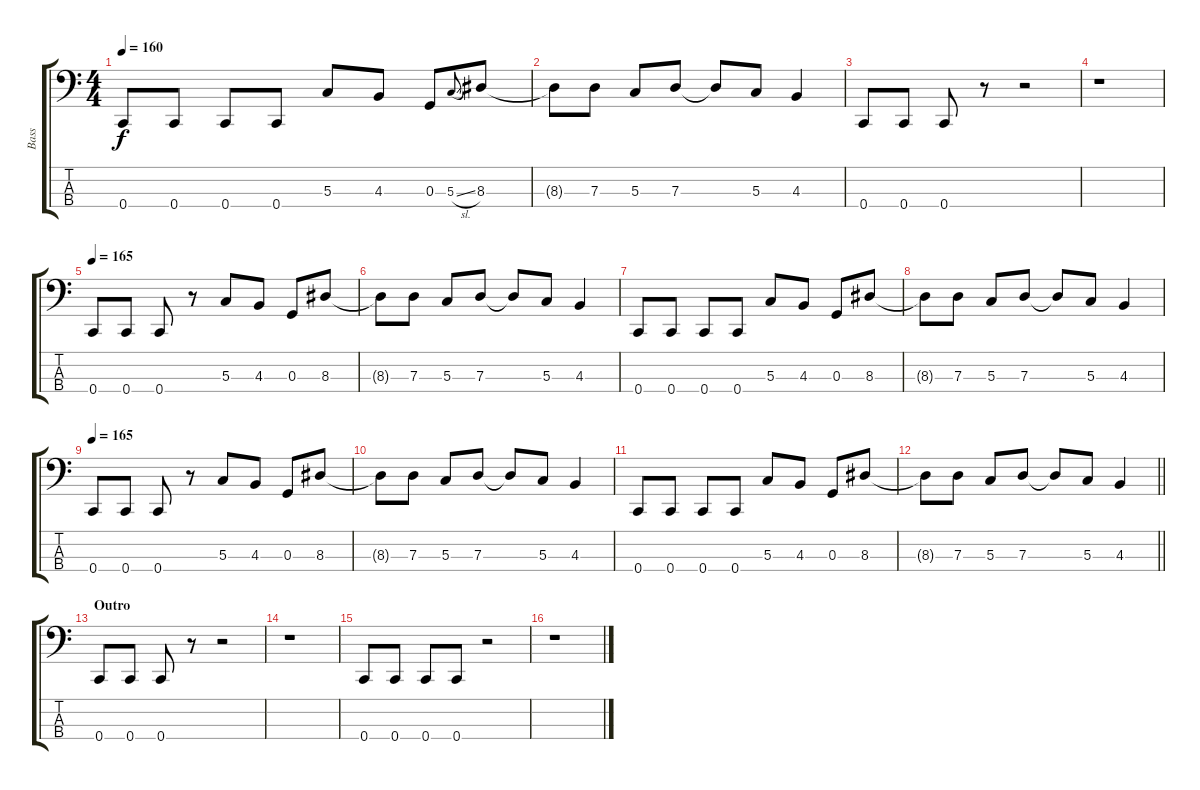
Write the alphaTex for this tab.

\track ("Bass" "Bass") {instrument electricbassfinger}
\staff {score tabs}
\tuning (F2 C2 G1 C1) {hide}
\ts (4 4)
\tempo 160
\clef f4
\ks c
0.4.8{dy f} 0.4.8 0.4.8 0.4.8 5.3.8 4.3.8 0.3.8 5.3{sl}.8{gr onbeat} 8.3.8 |
8.3{t}.8 7.3.8 5.3.8 7.3.8 7.3{t}.8 5.3.8 4.3.4 |
0.4.8 0.4.8 0.4.8 r.8 r.2 |
r.1 |
\tempo 165
0.4.8 0.4.8 0.4.8 r.8 5.3.8 4.3.8 0.3.8 8.3.8 |
8.3{t}.8 7.3.8 5.3.8 7.3.8 7.3{t}.8 5.3.8 4.3.4 |
0.4.8 0.4.8 0.4.8 0.4.8 5.3.8 4.3.8 0.3.8 8.3.8 |
8.3{t}.8 7.3.8 5.3.8 7.3.8 7.3{t}.8 5.3.8 4.3.4 |
\tempo 165
0.4.8 0.4.8 0.4.8 r.8 5.3.8 4.3.8 0.3.8 8.3.8 |
8.3{t}.8 7.3.8 5.3.8 7.3.8 7.3{t}.8 5.3.8 4.3.4 |
0.4.8 0.4.8 0.4.8 0.4.8 5.3.8 4.3.8 0.3.8 8.3.8 |
\barLineRight lightlight
8.3{t}.8 7.3.8 5.3.8 7.3.8 7.3{t}.8 5.3.8 4.3.4 |
\section ("" "Outro")
0.4.8 0.4.8 0.4.8 r.8 r.2 |
r.1 |
0.4.8 0.4.8 0.4.8 0.4.8 r.2 |
r.1
